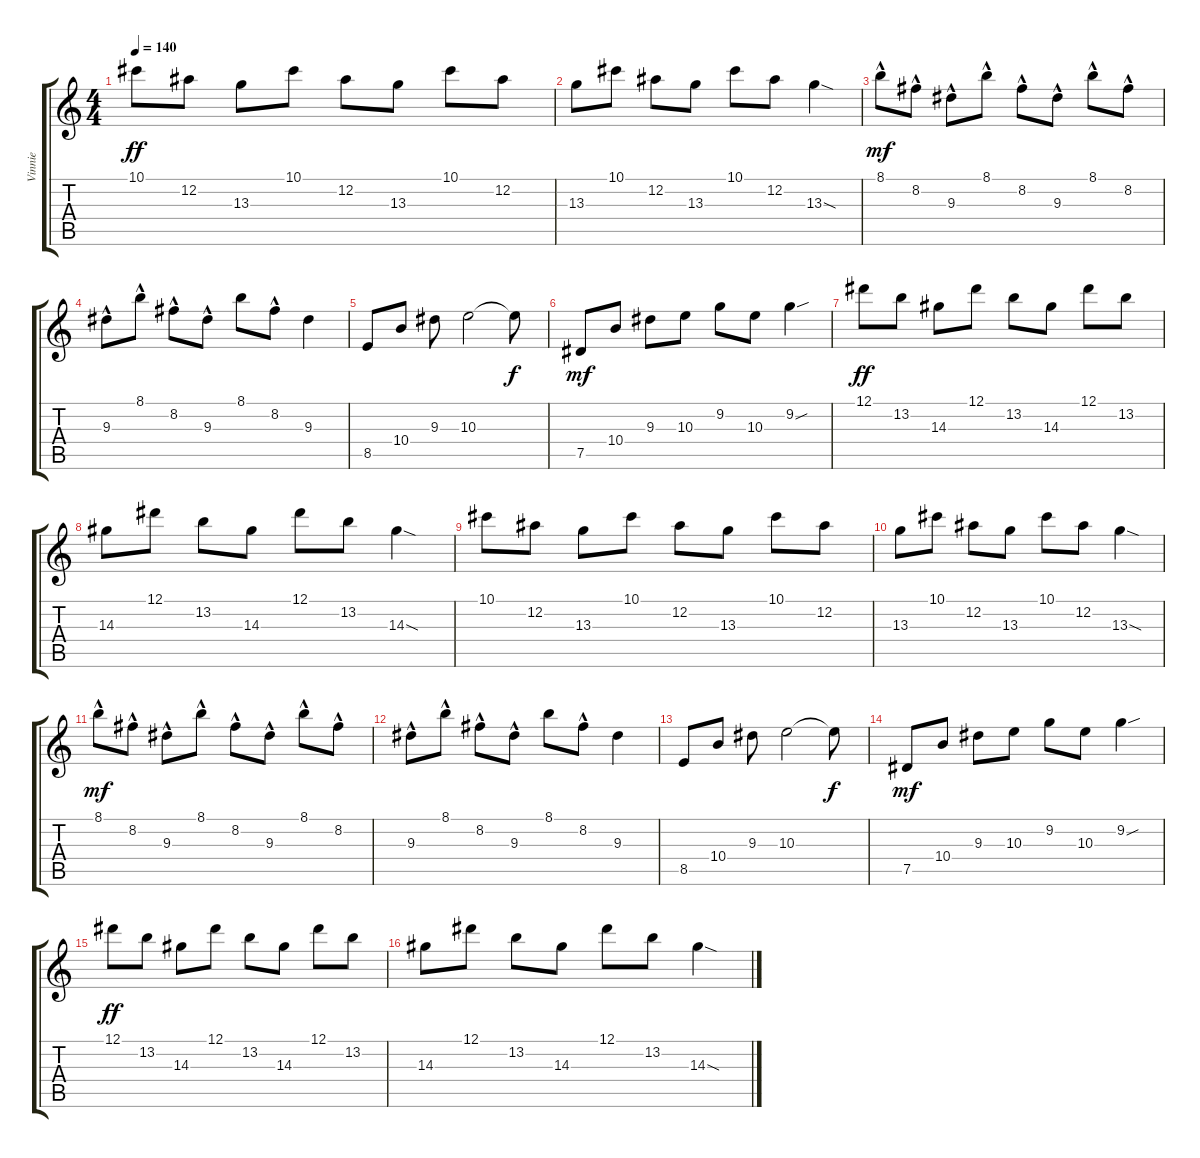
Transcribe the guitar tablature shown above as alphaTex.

\track ("Vinnie" "Vinnie") {instrument overdrivenguitar}
\staff {score tabs}
\tuning (Eb4 Bb3 Gb3 Db3 Ab2 Eb2) {hide}
\ts (4 4)
\tempo 140
\clef g2
\ks c
10.1.8{dy ff} 12.2.8 13.3.8 10.1.8 12.2.8 13.3.8 10.1.8 12.2.8 |
13.3.8 10.1.8 12.2.8 13.3.8 10.1.8 12.2.8 13.3{sod}.4 |
8.1{hac}.8{dy mf} 8.2{hac}.8 9.3{hac}.8 8.1{hac}.8 8.2{hac}.8 9.3{hac}.8 8.1{hac}.8 8.2{hac}.8 |
9.3{hac}.8 8.1{hac}.8 8.2{hac}.8 9.3{hac}.8 8.1.8 8.2{hac}.8 9.3.4 |
8.5.8 10.4.8 9.3.8 10.3.2 10.3{t}.8{dy f} |
7.5.8{dy mf} 10.4.8 9.3.8 10.3.8 9.2.8 10.3.8 9.2{sou}.4 |
12.1.8{dy ff} 13.2.8 14.3.8 12.1.8 13.2.8 14.3.8 12.1.8 13.2.8 |
14.3.8 12.1.8 13.2.8 14.3.8 12.1.8 13.2.8 14.3{sod}.4 |
10.1.8 12.2.8 13.3.8 10.1.8 12.2.8 13.3.8 10.1.8 12.2.8 |
13.3.8 10.1.8 12.2.8 13.3.8 10.1.8 12.2.8 13.3{sod}.4 |
8.1{hac}.8{dy mf} 8.2{hac}.8 9.3{hac}.8 8.1{hac}.8 8.2{hac}.8 9.3{hac}.8 8.1{hac}.8 8.2{hac}.8 |
9.3{hac}.8 8.1{hac}.8 8.2{hac}.8 9.3{hac}.8 8.1.8 8.2{hac}.8 9.3.4 |
8.5.8 10.4.8 9.3.8 10.3.2 10.3{t}.8{dy f} |
7.5.8{dy mf} 10.4.8 9.3.8 10.3.8 9.2.8 10.3.8 9.2{sou}.4 |
12.1.8{dy ff} 13.2.8 14.3.8 12.1.8 13.2.8 14.3.8 12.1.8 13.2.8 |
14.3.8 12.1.8 13.2.8 14.3.8 12.1.8 13.2.8 14.3{sod}.4
